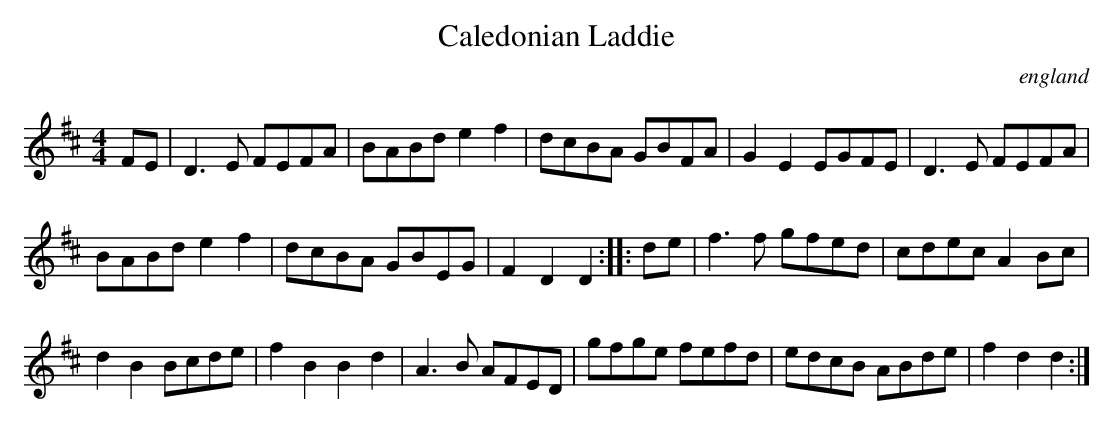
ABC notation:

X:1
T:Caledonian Laddie
O:england
M:4/4
L:1/8
K:D
FE|D3 E FEFA|BABd e2 f2|dcBA GBFA|G2 E2 EGFE|D3 E FEFA|
BABd e2 f2|dcBA GBEG|F2 D2 D2::de|f3 f gfed|cdec A2 Bc|
d2 B2 Bcde|f2 B2 B2 d2|A3 B AFED|gfge fefd|edcB ABde|f2 d2 d2:|]
